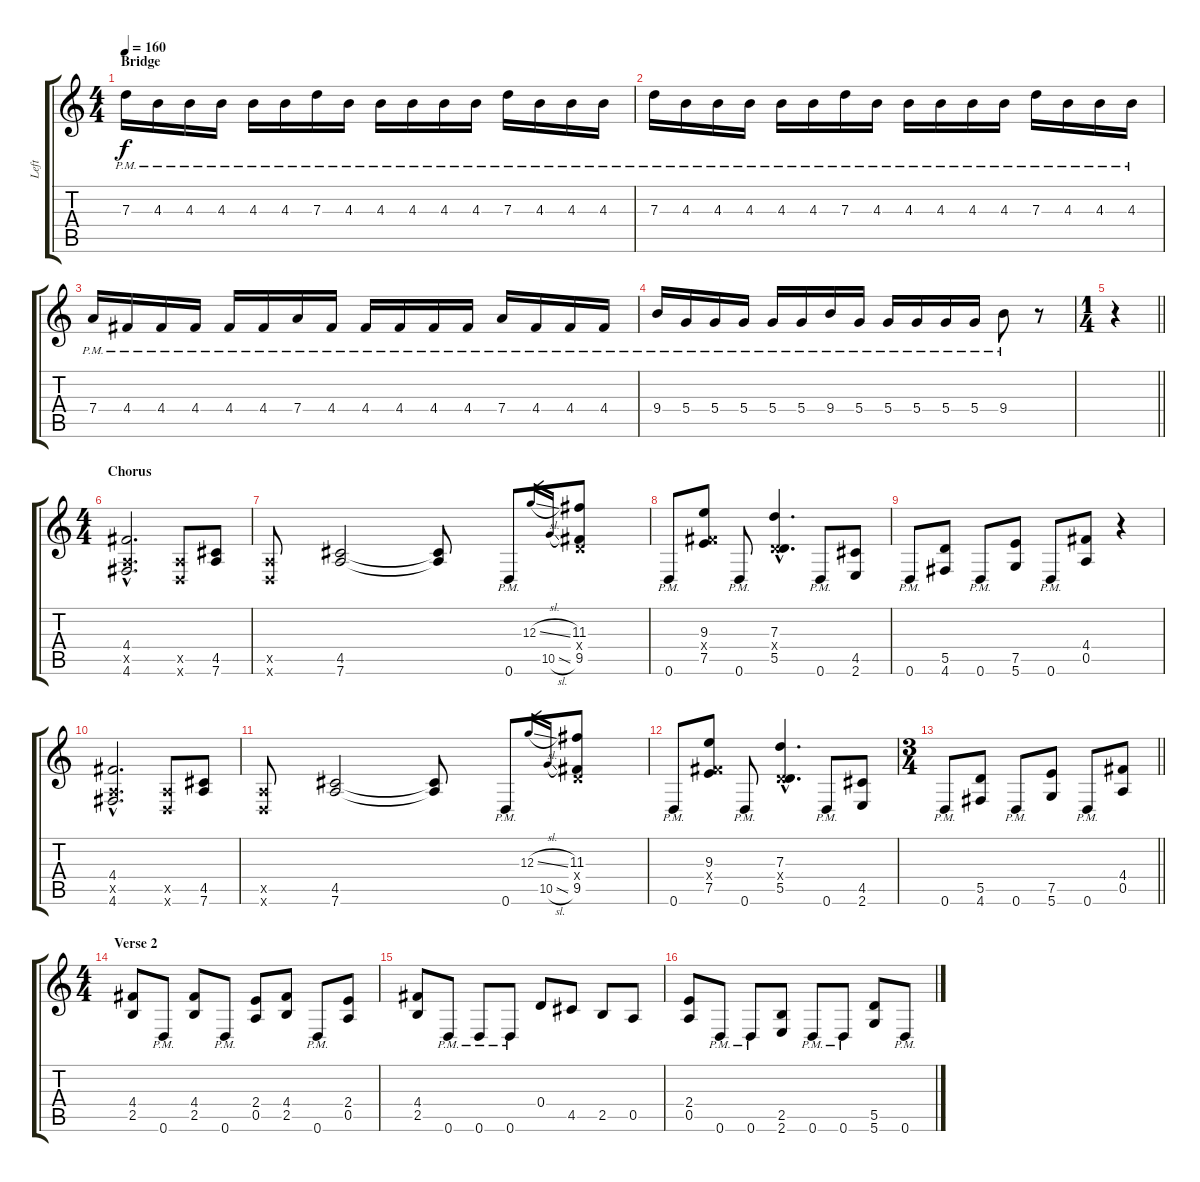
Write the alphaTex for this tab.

\track ("Left" "Left") {instrument distortionguitar}
\staff {score tabs}
\tuning (E4 B3 G3 D3 A2 D2) {hide}
\ts (4 4)
\section ("" "Bridge")
\tempo 160
\clef g2
\ks c
7.3{pm}.16{dy f} 4.3{pm}.16 4.3{pm}.16 4.3{pm}.16 4.3{pm}.16 4.3{pm}.16 7.3{pm}.16 4.3{pm}.16 4.3{pm}.16 4.3{pm}.16 4.3{pm}.16 4.3{pm}.16 7.3{pm}.16 4.3{pm}.16 4.3{pm}.16 4.3{pm}.16 |
7.3{pm}.16 4.3{pm}.16 4.3{pm}.16 4.3{pm}.16 4.3{pm}.16 4.3{pm}.16 7.3{pm}.16 4.3{pm}.16 4.3{pm}.16 4.3{pm}.16 4.3{pm}.16 4.3{pm}.16 7.3{pm}.16 4.3{pm}.16 4.3{pm}.16 4.3{pm}.16 |
7.4{pm}.16 4.4{pm}.16 4.4{pm}.16 4.4{pm}.16 4.4{pm}.16 4.4{pm}.16 7.4{pm}.16 4.4{pm}.16 4.4{pm}.16 4.4{pm}.16 4.4{pm}.16 4.4{pm}.16 7.4{pm}.16 4.4{pm}.16 4.4{pm}.16 4.4{pm}.16 |
9.4{pm}.16 5.4{pm}.16 5.4{pm}.16 5.4{pm}.16 5.4{pm}.16 5.4{pm}.16 9.4{pm}.16 5.4{pm}.16 5.4{pm}.16 5.4{pm}.16 5.4{pm}.16 5.4{pm}.16 9.4{pm}.8 r.8 |
\ts (1 4)
\barLineRight lightlight
r.4 |
\ts (4 4)
\section ("" "Chorus")
(4.4{hac} 0.5{hac x} 4.6{hac}).2{d} (0.5{x} 0.6{x}).8 (4.5 7.6).8 |
(0.5{x} 0.6{x}).8 (4.5 7.6).2 (4.5{t} 7.6{t}).8 0.6{pm}.8 12.3{sl}.16{gr} 10.5{sl}.16{gr} (11.3 0.4{x} 9.5).8 |
0.6{pm}.8 (9.3 4.4{x} 7.5).8 0.6{pm}.8 (7.3{hac} 0.4{hac x} 5.5{hac}).4{d} 0.6{pm}.8 (4.5 2.6).8 |
0.6{pm}.8 (5.5 4.6).8 0.6{pm}.8 (7.5 5.6).8 0.6{pm}.8 (4.4 0.5).8 r.4 |
(4.4{hac} 0.5{hac x} 4.6{hac}).2{d} (0.5{x} 0.6{x}).8 (4.5 7.6).8 |
(0.5{x} 0.6{x}).8 (4.5 7.6).2 (4.5{t} 7.6{t}).8 0.6{pm}.8 12.3{sl}.16{gr} 10.5{sl}.16{gr} (11.3 0.4{x} 9.5).8 |
0.6{pm}.8 (9.3 4.4{x} 7.5).8 0.6{pm}.8 (7.3{hac} 0.4{hac x} 5.5{hac}).4{d} 0.6{pm}.8 (4.5 2.6).8 |
\ts (3 4)
\barLineRight lightlight
0.6{pm}.8 (5.5 4.6).8 0.6{pm}.8 (7.5 5.6).8 0.6{pm}.8 (4.4 0.5).8 |
\ts (4 4)
\section ("" "Verse 2")
(4.4 2.5).8 0.6{pm}.8 (4.4 2.5).8 0.6{pm}.8 (2.4 0.5).8 (4.4 2.5).8 0.6{pm}.8 (2.4 0.5).8 |
(4.4 2.5).8 0.6{pm}.8 0.6{pm}.8 0.6{pm}.8 0.4.8 4.5.8 2.5.8 0.5.8 |
(2.4 0.5).8 0.6{pm}.8 0.6{pm}.8 (2.5 2.6).8 0.6{pm}.8 0.6{pm}.8 (5.5 5.6).8 0.6{pm}.8
